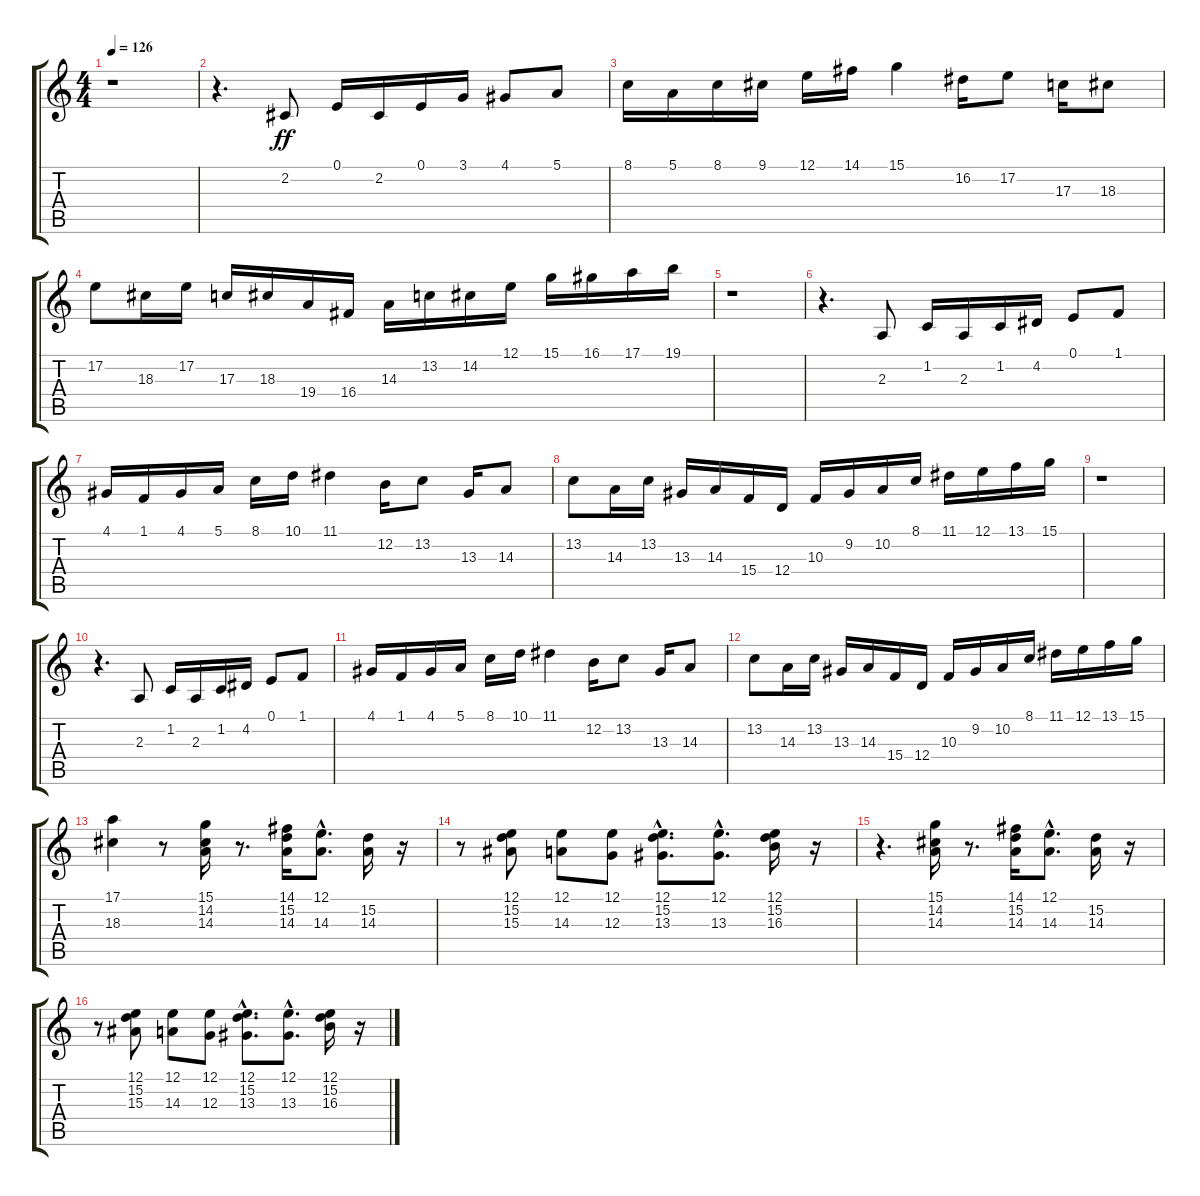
\track "" {instrument brightacousticpiano}
\staff {score tabs}
\tuning (E4 B3 G3 D3 A2 E2) {hide}
\ts (4 4)
\tempo 126
\clef g2
\ks c
r.1{dy ff} |
r.4{d} 2.2.8 0.1.16 2.2.16 0.1.16 3.1.16 4.1.8 5.1.8 |
8.1.16 5.1.16 8.1.16 9.1.16 12.1.16 14.1.16 15.1.4 16.2.16 17.2.8 17.3.16 18.3.8 |
17.2.8 18.3.16 17.2.16 17.3.16 18.3.16 19.4.16 16.4.16 14.3.16 13.2.16 14.2.16 12.1.16 15.1.16 16.1.16 17.1.16 19.1.16 |
r.1 |
r.4{d} 2.3.8 1.2.16 2.3.16 1.2.16 4.2.16 0.1.8 1.1.8 |
4.1.16 1.1.16 4.1.16 5.1.16 8.1.16 10.1.16 11.1.4 12.2.16 13.2.8 13.3.16 14.3.8 |
13.2.8 14.3.16 13.2.16 13.3.16 14.3.16 15.4.16 12.4.16 10.3.16 9.2.16 10.2.16 8.1.16 11.1.16 12.1.16 13.1.16 15.1.16 |
r.1 |
r.4{d} 2.3.8 1.2.16 2.3.16 1.2.16 4.2.16 0.1.8 1.1.8 |
4.1.16 1.1.16 4.1.16 5.1.16 8.1.16 10.1.16 11.1.4 12.2.16 13.2.8 13.3.16 14.3.8 |
13.2.8 14.3.16 13.2.16 13.3.16 14.3.16 15.4.16 12.4.16 10.3.16 9.2.16 10.2.16 8.1.16 11.1.16 12.1.16 13.1.16 15.1.16 |
(17.1 18.3).4 r.8 (15.1 14.2 14.3).16 r.8{d} (14.1 15.2 14.3).16 (12.1{hac} 14.3{hac}).8{d} (15.2 14.3).16 r.16 |
r.8 (12.1 15.2 15.3).8 (12.1 14.3).8 (12.1 12.3).8 (12.1{hac} 15.2{hac} 13.3{hac}).8{d} (12.1{hac} 13.3{hac}).8{d} (12.1 15.2 16.3).16 r.16 |
r.4{d} (15.1 14.2 14.3).16 r.8{d} (14.1 15.2 14.3).16 (12.1{hac} 14.3{hac}).8{d} (15.2 14.3).16 r.16 |
r.8 (12.1 15.2 15.3).8 (12.1 14.3).8 (12.1 12.3).8 (12.1{hac} 15.2{hac} 13.3{hac}).8{d} (12.1{hac} 13.3{hac}).8{d} (12.1 15.2 16.3).16 r.16
